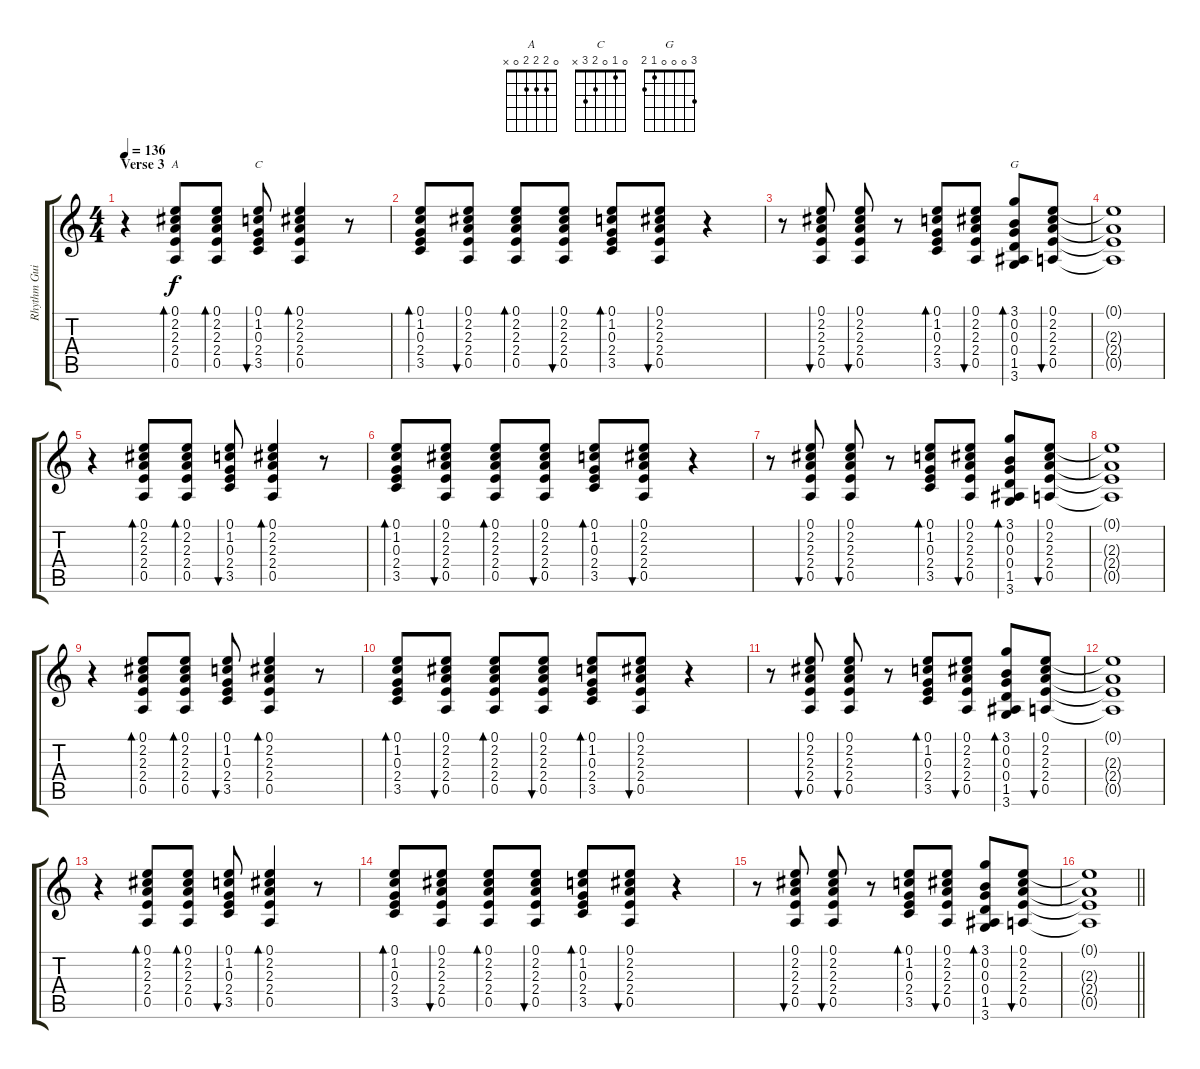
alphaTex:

\track ("Rhythm Guitar" "Rhythm Gui") {instrument overdrivenguitar}
\staff {score tabs}
\tuning (E4 B3 G3 D3 A2 E2) {hide}
\chord ("A" 0 2 2 2 0 x)
\chord ("C" 0 1 0 2 3 x)
\chord ("G" 3 0 0 0 1 2)
\ts (4 4)
\section ("" "Verse 3")
\tempo 136
\clef g2
\ks c
r.4{dy f} (0.1 2.2 2.3 2.4 0.5).8{bd 60 ch "A"} (0.1 2.2 2.3 2.4 0.5).8{bd 60} (0.1 1.2 0.3 2.4 3.5).8{bu 60 ch "C"} (0.1 2.2 2.3 2.4 0.5).4{bd 60} r.8 |
(0.1 1.2 0.3 2.4 3.5).8{bd 60} (0.1 2.2 2.3 2.4 0.5).8{bu 60} (0.1 2.2 2.3 2.4 0.5).8{bd 60} (0.1 2.2 2.3 2.4 0.5).8{bu 60} (0.1 1.2 0.3 2.4 3.5).8{bd 60} (0.1 2.2 2.3 2.4 0.5).8{bu 60} r.4 |
r.8 (0.1 2.2 2.3 2.4 0.5).8{bu 60} (0.1 2.2 2.3 2.4 0.5).8{bu 60} r.8 (0.1 1.2 0.3 2.4 3.5).8{bd 60} (0.1 2.2 2.3 2.4 0.5).8{bu 60} (3.1 0.2 0.3 0.4 1.5 3.6).8{bd 60 ch "G"} (0.1 2.2 2.3 2.4 0.5).8{bu 60} |
(0.1{t} 2.3{t} 2.4{t} 0.5{t}).1 |
r.4 (0.1 2.2 2.3 2.4 0.5).8{bd 60} (0.1 2.2 2.3 2.4 0.5).8{bd 60} (0.1 1.2 0.3 2.4 3.5).8{bu 60} (0.1 2.2 2.3 2.4 0.5).4{bd 60} r.8 |
(0.1 1.2 0.3 2.4 3.5).8{bd 60} (0.1 2.2 2.3 2.4 0.5).8{bu 60} (0.1 2.2 2.3 2.4 0.5).8{bd 60} (0.1 2.2 2.3 2.4 0.5).8{bu 60} (0.1 1.2 0.3 2.4 3.5).8{bd 60} (0.1 2.2 2.3 2.4 0.5).8{bu 60} r.4 |
r.8 (0.1 2.2 2.3 2.4 0.5).8{bu 60} (0.1 2.2 2.3 2.4 0.5).8{bu 60} r.8 (0.1 1.2 0.3 2.4 3.5).8{bd 60} (0.1 2.2 2.3 2.4 0.5).8{bu 60} (3.1 0.2 0.3 0.4 1.5 3.6).8{bd 60} (0.1 2.2 2.3 2.4 0.5).8{bu 60} |
(0.1{t} 2.3{t} 2.4{t} 0.5{t}).1 |
r.4 (0.1 2.2 2.3 2.4 0.5).8{bd 60} (0.1 2.2 2.3 2.4 0.5).8{bd 60} (0.1 1.2 0.3 2.4 3.5).8{bu 60} (0.1 2.2 2.3 2.4 0.5).4{bd 60} r.8 |
(0.1 1.2 0.3 2.4 3.5).8{bd 60} (0.1 2.2 2.3 2.4 0.5).8{bu 60} (0.1 2.2 2.3 2.4 0.5).8{bd 60} (0.1 2.2 2.3 2.4 0.5).8{bu 60} (0.1 1.2 0.3 2.4 3.5).8{bd 60} (0.1 2.2 2.3 2.4 0.5).8{bu 60} r.4 |
r.8 (0.1 2.2 2.3 2.4 0.5).8{bu 60} (0.1 2.2 2.3 2.4 0.5).8{bu 60} r.8 (0.1 1.2 0.3 2.4 3.5).8{bd 60} (0.1 2.2 2.3 2.4 0.5).8{bu 60} (3.1 0.2 0.3 0.4 1.5 3.6).8{bd 60} (0.1 2.2 2.3 2.4 0.5).8{bu 60} |
(0.1{t} 2.3{t} 2.4{t} 0.5{t}).1 |
r.4 (0.1 2.2 2.3 2.4 0.5).8{bd 60} (0.1 2.2 2.3 2.4 0.5).8{bd 60} (0.1 1.2 0.3 2.4 3.5).8{bu 60} (0.1 2.2 2.3 2.4 0.5).4{bd 60} r.8 |
(0.1 1.2 0.3 2.4 3.5).8{bd 60} (0.1 2.2 2.3 2.4 0.5).8{bu 60} (0.1 2.2 2.3 2.4 0.5).8{bd 60} (0.1 2.2 2.3 2.4 0.5).8{bu 60} (0.1 1.2 0.3 2.4 3.5).8{bd 60} (0.1 2.2 2.3 2.4 0.5).8{bu 60} r.4 |
r.8 (0.1 2.2 2.3 2.4 0.5).8{bu 60} (0.1 2.2 2.3 2.4 0.5).8{bu 60} r.8 (0.1 1.2 0.3 2.4 3.5).8{bd 60} (0.1 2.2 2.3 2.4 0.5).8{bu 60} (3.1 0.2 0.3 0.4 1.5 3.6).8{bd 60} (0.1 2.2 2.3 2.4 0.5).8{bu 60} |
\barLineRight lightlight
(0.1{t} 2.3{t} 2.4{t} 0.5{t}).1
